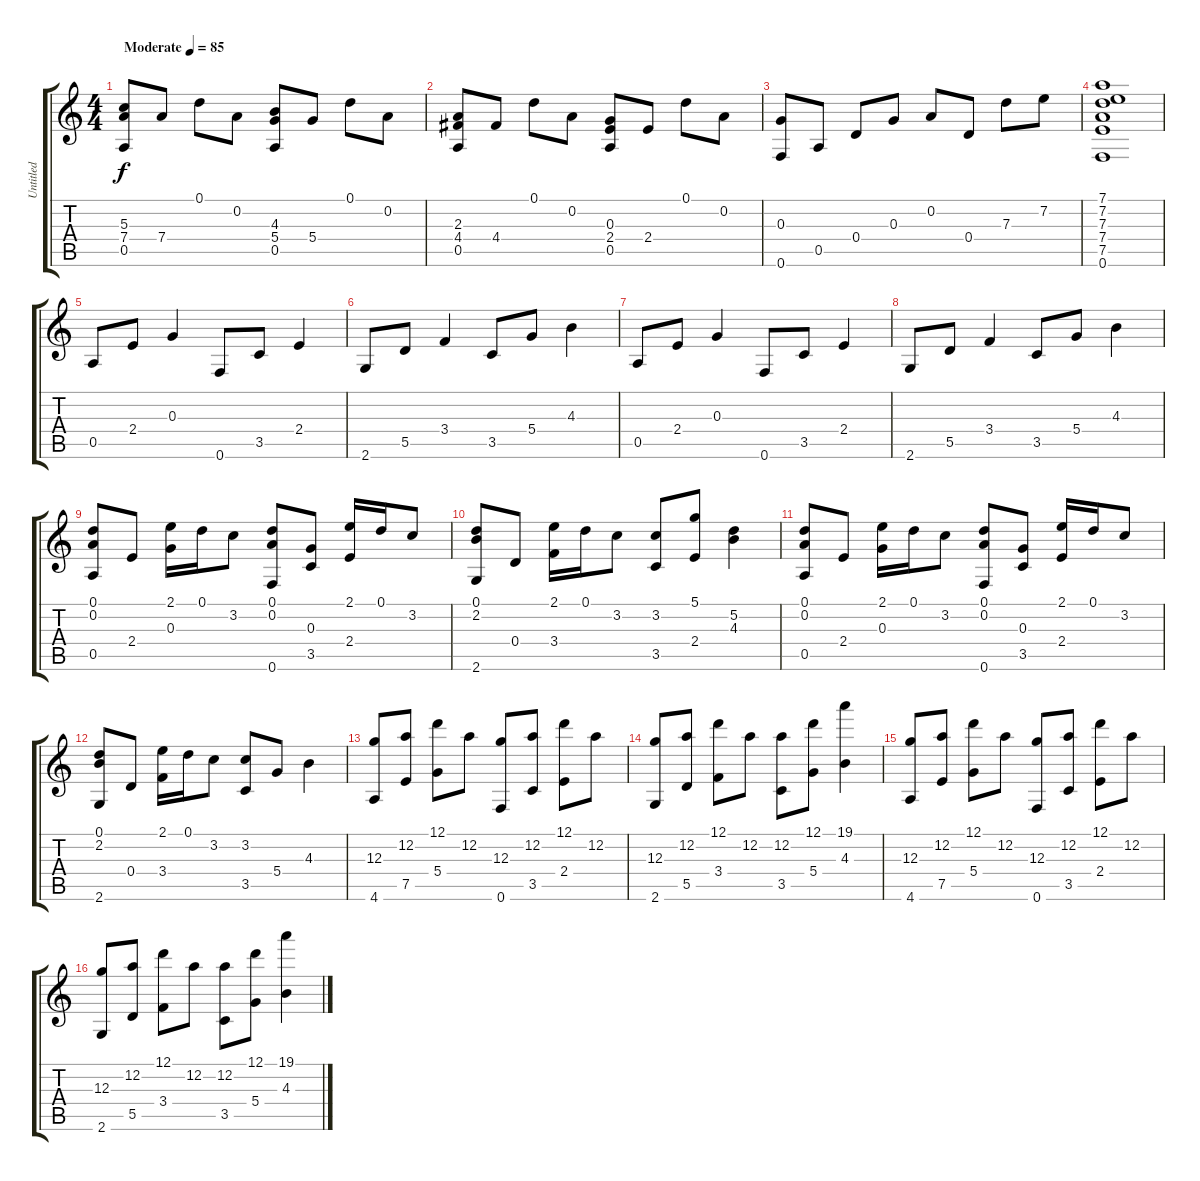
\track ("Untitled" "Untitled") {instrument acousticguitarnylon}
\staff {score tabs}
\tuning (D4 A3 G3 D3 A2 F2) {hide}
\ts (4 4)
\tempo (85 "Moderate")
\clef g2
\ks c
(5.3 7.4 0.5).8{dy f instrument acousticguitarnylon} 7.4.8 0.1.8 0.2.8 (4.3 5.4 0.5).8 5.4.8 0.1.8 0.2.8 |
(2.3 4.4 0.5).8 4.4.8 0.1.8 0.2.8 (0.3 2.4 0.5).8 2.4.8 0.1.8 0.2.8 |
(0.3 0.6).8 0.5.8 0.4.8 0.3.8 0.2.8 0.4.8 7.3.8 7.2.8 |
(7.1 7.2 7.3 7.4 7.5 0.6).1 |
0.5.8 2.4.8 0.3.4 0.6.8 3.5.8 2.4.4 |
2.6.8 5.5.8 3.4.4 3.5.8 5.4.8 4.3.4 |
0.5.8 2.4.8 0.3.4 0.6.8 3.5.8 2.4.4 |
2.6.8 5.5.8 3.4.4 3.5.8 5.4.8 4.3.4 |
(0.1 0.2 0.5).8 2.4.8 (2.1 0.3).16 0.1.16 3.2.8 (0.1 0.2 0.6).8 (0.3 3.5).8 (2.1 2.4).16 0.1.16 3.2.8 |
(0.1 2.2 2.6).8 0.4.8 (2.1 3.4).16 0.1.16 3.2.8 (3.2 3.5).8 (5.1 2.4).8 (5.2 4.3).4 |
(0.1 0.2 0.5).8 2.4.8 (2.1 0.3).16 0.1.16 3.2.8 (0.1 0.2 0.6).8 (0.3 3.5).8 (2.1 2.4).16 0.1.16 3.2.8 |
(0.1 2.2 2.6).8 0.4.8 (2.1 3.4).16 0.1.16 3.2.8 (3.2 3.5).8 5.4.8 4.3.4 |
(12.3 4.6).8 (12.2 7.5).8 (12.1 5.4).8 12.2.8 (12.3 0.6).8 (12.2 3.5).8 (12.1 2.4).8 12.2.8 |
(12.3 2.6).8 (12.2 5.5).8 (12.1 3.4).8 12.2.8 (12.2 3.5).8 (12.1 5.4).8 (19.1 4.3).4 |
(12.3 4.6).8 (12.2 7.5).8 (12.1 5.4).8 12.2.8 (12.3 0.6).8 (12.2 3.5).8 (12.1 2.4).8 12.2.8 |
(12.3 2.6).8 (12.2 5.5).8 (12.1 3.4).8 12.2.8 (12.2 3.5).8 (12.1 5.4).8 (19.1 4.3).4
